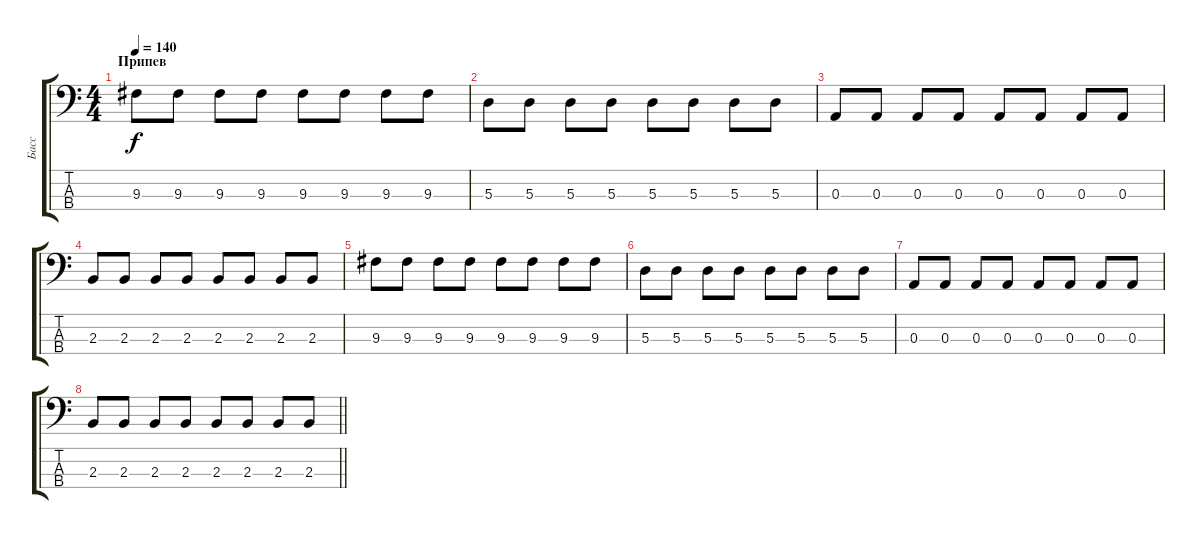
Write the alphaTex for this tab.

\track ("Басс" "Басс") {instrument electricbassfinger}
\staff {score tabs}
\tuning (G2 D2 A1 E1) {hide}
\ts (4 4)
\section ("" "Припев")
\tempo 140
\clef f4
\ks c
9.3.8{dy f} 9.3.8 9.3.8 9.3.8 9.3.8 9.3.8 9.3.8 9.3.8 |
5.3.8 5.3.8 5.3.8 5.3.8 5.3.8 5.3.8 5.3.8 5.3.8 |
0.3.8 0.3.8 0.3.8 0.3.8 0.3.8 0.3.8 0.3.8 0.3.8 |
2.3.8 2.3.8 2.3.8 2.3.8 2.3.8 2.3.8 2.3.8 2.3.8 |
9.3.8 9.3.8 9.3.8 9.3.8 9.3.8 9.3.8 9.3.8 9.3.8 |
5.3.8 5.3.8 5.3.8 5.3.8 5.3.8 5.3.8 5.3.8 5.3.8 |
0.3.8 0.3.8 0.3.8 0.3.8 0.3.8 0.3.8 0.3.8 0.3.8 |
\barLineRight lightlight
2.3.8 2.3.8 2.3.8 2.3.8 2.3.8 2.3.8 2.3.8 2.3.8
